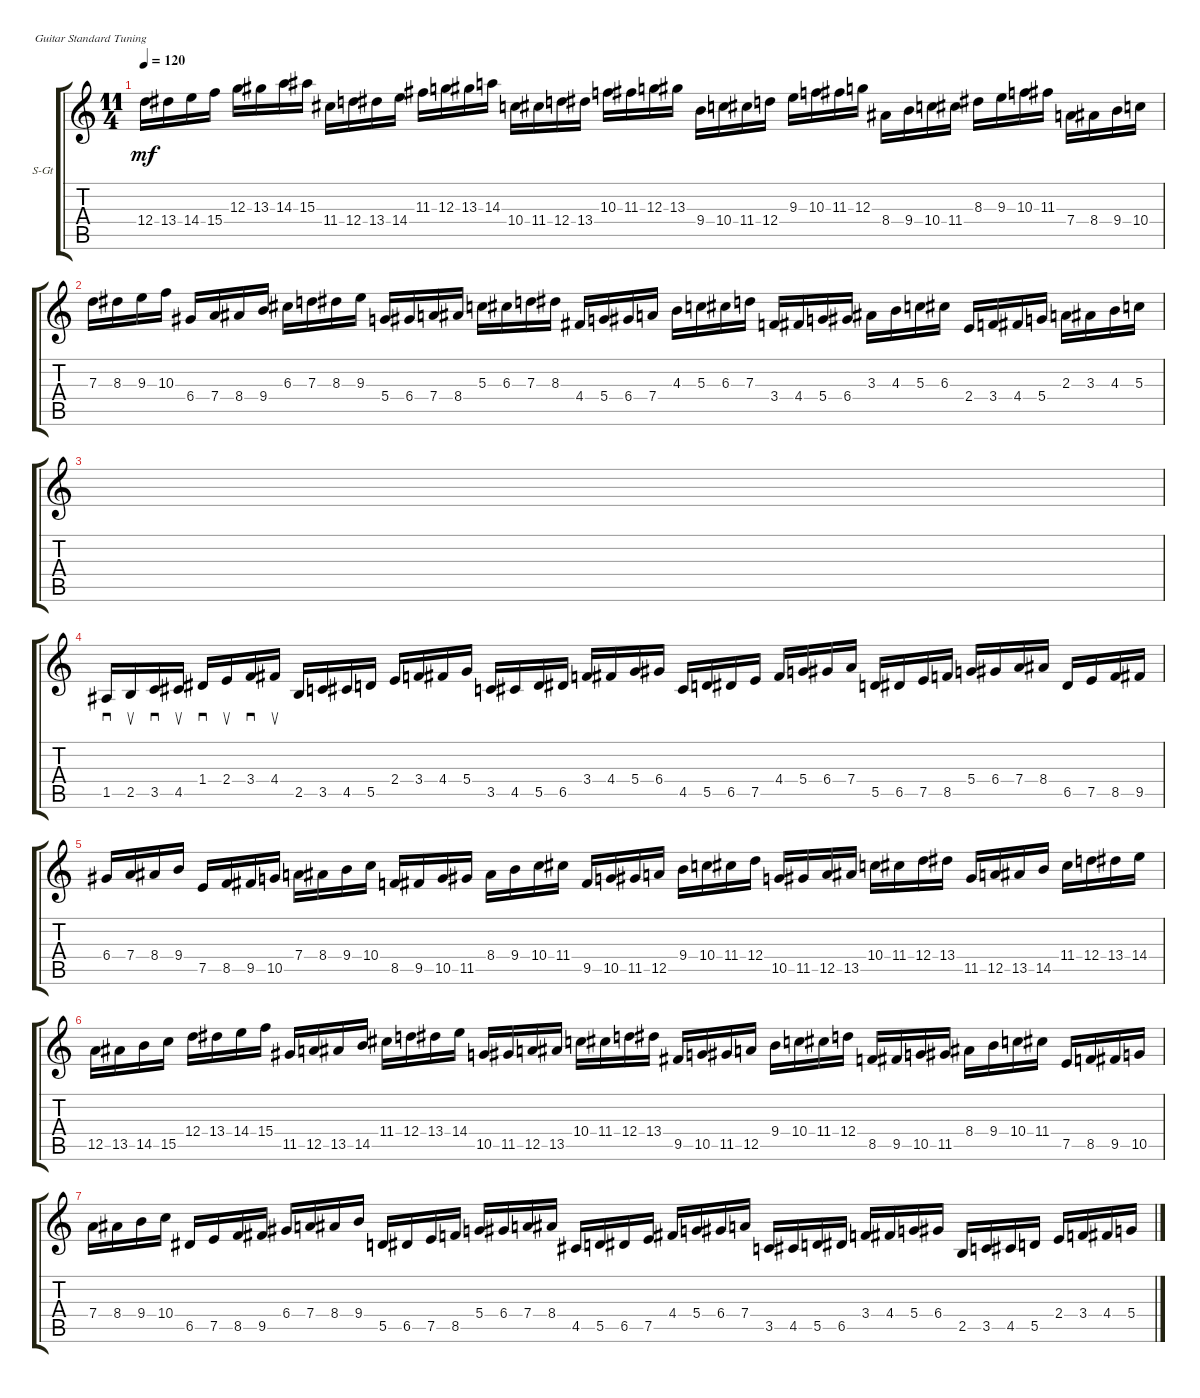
\defaultSystemsLayout 4
\bracketExtendMode groupsimilarinstruments
\firstSystemTrackNameOrientation horizontal
\otherSystemsTrackNameOrientation horizontal
\track ("Steel Guitar" "S-Gt") {instrument acousticguitarsteel}
\staff {score tabs}
\tuning (E4 B3 G3 D3 A2 E2)
\ts (11 4)
\tempo 120
\clef g2
\ks c
12.4.16{dy mf} 13.4.16 14.4.16 15.4.16 12.3.16 13.3.16 14.3.16 15.3.16 11.4.16 12.4.16 13.4.16 14.4.16 11.3.16 12.3.16 13.3.16 14.3.16 10.4.16 11.4.16 12.4.16 13.4.16 10.3.16 11.3.16 12.3.16 13.3.16 9.4.16 10.4.16 11.4.16 12.4.16 9.3.16 10.3.16 11.3.16 12.3.16 8.4.16 9.4.16 10.4.16 11.4.16 8.3.16 9.3.16 10.3.16 11.3.16 7.4.16 8.4.16 9.4.16 10.4.16 |
7.3.16 8.3.16 9.3.16 10.3.16 6.4.16 7.4.16 8.4.16 9.4.16 6.3.16 7.3.16 8.3.16 9.3.16 5.4.16 6.4.16 7.4.16 8.4.16 5.3.16 6.3.16 7.3.16 8.3.16 4.4.16 5.4.16 6.4.16 7.4.16 4.3.16 5.3.16 6.3.16 7.3.16 3.4.16 4.4.16 5.4.16 6.4.16 3.3.16 4.3.16 5.3.16 6.3.16 2.4.16 3.4.16 4.4.16 5.4.16 2.3.16 3.3.16 4.3.16 5.3.16 |
|
1.5.16{sd} 2.5.16{su} 3.5.16{sd} 4.5.16{su} 1.4.16{sd} 2.4.16{su} 3.4.16{sd} 4.4.16{su} 2.5.16 3.5.16 4.5.16 5.5.16 2.4.16 3.4.16 4.4.16 5.4.16 3.5.16 4.5.16 5.5.16 6.5.16 3.4.16 4.4.16 5.4.16 6.4.16 4.5.16 5.5.16 6.5.16 7.5.16 4.4.16 5.4.16 6.4.16 7.4.16 5.5.16 6.5.16 7.5.16 8.5.16 5.4.16 6.4.16 7.4.16 8.4.16 6.5.16 7.5.16 8.5.16 9.5.16 |
6.4.16 7.4.16 8.4.16 9.4.16 7.5.16 8.5.16 9.5.16 10.5.16 7.4.16 8.4.16 9.4.16 10.4.16 8.5.16 9.5.16 10.5.16 11.5.16 8.4.16 9.4.16 10.4.16 11.4.16 9.5.16 10.5.16 11.5.16 12.5.16 9.4.16 10.4.16 11.4.16 12.4.16 10.5.16 11.5.16 12.5.16 13.5.16 10.4.16 11.4.16 12.4.16 13.4.16 11.5.16 12.5.16 13.5.16 14.5.16 11.4.16 12.4.16 13.4.16 14.4.16 |
12.5.16 13.5.16 14.5.16 15.5.16 12.4.16 13.4.16 14.4.16 15.4.16 11.5.16 12.5.16 13.5.16 14.5.16 11.4.16 12.4.16 13.4.16 14.4.16 10.5.16 11.5.16 12.5.16 13.5.16 10.4.16 11.4.16 12.4.16 13.4.16 9.5.16 10.5.16 11.5.16 12.5.16 9.4.16 10.4.16 11.4.16 12.4.16 8.5.16 9.5.16 10.5.16 11.5.16 8.4.16 9.4.16 10.4.16 11.4.16 7.5.16 8.5.16 9.5.16 10.5.16 |
7.4.16 8.4.16 9.4.16 10.4.16 6.5.16 7.5.16 8.5.16 9.5.16 6.4.16 7.4.16 8.4.16 9.4.16 5.5.16 6.5.16 7.5.16 8.5.16 5.4.16 6.4.16 7.4.16 8.4.16 4.5.16 5.5.16 6.5.16 7.5.16 4.4.16 5.4.16 6.4.16 7.4.16 3.5.16 4.5.16 5.5.16 6.5.16 3.4.16 4.4.16 5.4.16 6.4.16 2.5.16 3.5.16 4.5.16 5.5.16 2.4.16 3.4.16 4.4.16 5.4.16
